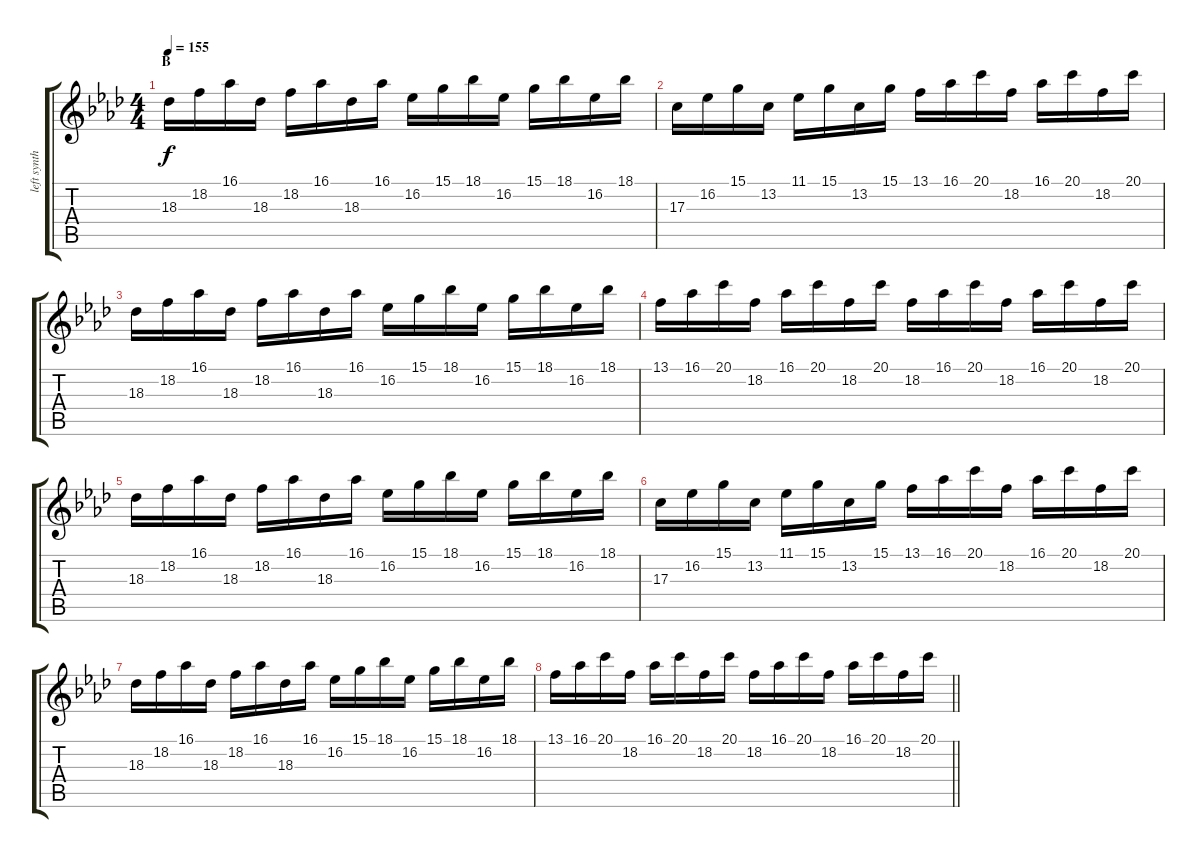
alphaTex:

\track ("left synth1" "left synth") {instrument lead1square}
\staff {score tabs}
\tuning (E4 B3 G3 D3 A2 E2) {hide}
\ts (4 4)
\section ("" "B")
\tempo 155
\clef g2
\ks ab
18.3.16{dy f} 18.2.16 16.1.16 18.3.16 18.2.16 16.1.16 18.3.16 16.1.16 16.2.16 15.1.16 18.1.16 16.2.16 15.1.16 18.1.16 16.2.16 18.1.16 |
17.3.16 16.2.16 15.1.16 13.2.16 11.1.16 15.1.16 13.2.16 15.1.16 13.1.16 16.1.16 20.1.16 18.2.16 16.1.16 20.1.16 18.2.16 20.1.16 |
18.3.16 18.2.16 16.1.16 18.3.16 18.2.16 16.1.16 18.3.16 16.1.16 16.2.16 15.1.16 18.1.16 16.2.16 15.1.16 18.1.16 16.2.16 18.1.16 |
13.1.16 16.1.16 20.1.16 18.2.16 16.1.16 20.1.16 18.2.16 20.1.16 18.2.16 16.1.16 20.1.16 18.2.16 16.1.16 20.1.16 18.2.16 20.1.16 |
18.3.16 18.2.16 16.1.16 18.3.16 18.2.16 16.1.16 18.3.16 16.1.16 16.2.16 15.1.16 18.1.16 16.2.16 15.1.16 18.1.16 16.2.16 18.1.16 |
17.3.16 16.2.16 15.1.16 13.2.16 11.1.16 15.1.16 13.2.16 15.1.16 13.1.16 16.1.16 20.1.16 18.2.16 16.1.16 20.1.16 18.2.16 20.1.16 |
18.3.16 18.2.16 16.1.16 18.3.16 18.2.16 16.1.16 18.3.16 16.1.16 16.2.16 15.1.16 18.1.16 16.2.16 15.1.16 18.1.16 16.2.16 18.1.16 |
\barLineRight lightlight
13.1.16 16.1.16 20.1.16 18.2.16 16.1.16 20.1.16 18.2.16 20.1.16 18.2.16 16.1.16 20.1.16 18.2.16 16.1.16 20.1.16 18.2.16 20.1.16
